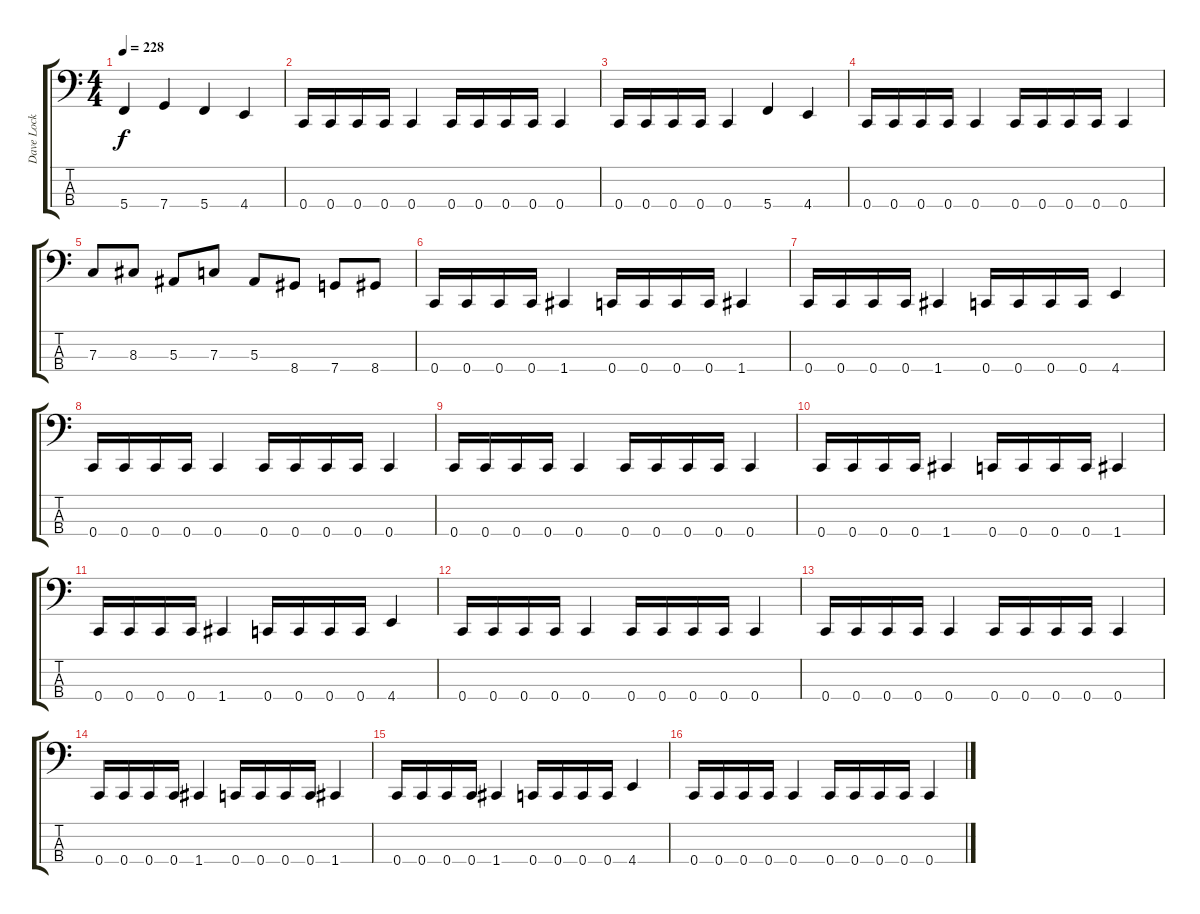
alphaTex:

\track ("Dave Lock (Bass)" "Dave Lock ") {instrument electricbassfinger}
\staff {score tabs}
\tuning (Eb2 Bb1 F1 C1) {hide}
\ts (4 4)
\tempo 228
\clef f4
\ks c
5.4.4{dy f} 7.4.4 5.4.4 4.4.4 |
0.4.16 0.4.16 0.4.16 0.4.16 0.4.4 0.4.16 0.4.16 0.4.16 0.4.16 0.4.4 |
0.4.16 0.4.16 0.4.16 0.4.16 0.4.4 5.4.4 4.4.4 |
0.4.16 0.4.16 0.4.16 0.4.16 0.4.4 0.4.16 0.4.16 0.4.16 0.4.16 0.4.4 |
7.3.8 8.3.8 5.3.8 7.3.8 5.3.8 8.4.8 7.4.8 8.4.8 |
0.4.16 0.4.16 0.4.16 0.4.16 1.4.4 0.4.16 0.4.16 0.4.16 0.4.16 1.4.4 |
0.4.16 0.4.16 0.4.16 0.4.16 1.4.4 0.4.16 0.4.16 0.4.16 0.4.16 4.4.4 |
0.4.16 0.4.16 0.4.16 0.4.16 0.4.4 0.4.16 0.4.16 0.4.16 0.4.16 0.4.4 |
0.4.16 0.4.16 0.4.16 0.4.16 0.4.4 0.4.16 0.4.16 0.4.16 0.4.16 0.4.4 |
0.4.16 0.4.16 0.4.16 0.4.16 1.4.4 0.4.16 0.4.16 0.4.16 0.4.16 1.4.4 |
0.4.16 0.4.16 0.4.16 0.4.16 1.4.4 0.4.16 0.4.16 0.4.16 0.4.16 4.4.4 |
0.4.16 0.4.16 0.4.16 0.4.16 0.4.4 0.4.16 0.4.16 0.4.16 0.4.16 0.4.4 |
0.4.16 0.4.16 0.4.16 0.4.16 0.4.4 0.4.16 0.4.16 0.4.16 0.4.16 0.4.4 |
0.4.16 0.4.16 0.4.16 0.4.16 1.4.4 0.4.16 0.4.16 0.4.16 0.4.16 1.4.4 |
0.4.16 0.4.16 0.4.16 0.4.16 1.4.4 0.4.16 0.4.16 0.4.16 0.4.16 4.4.4 |
0.4.16 0.4.16 0.4.16 0.4.16 0.4.4 0.4.16 0.4.16 0.4.16 0.4.16 0.4.4
